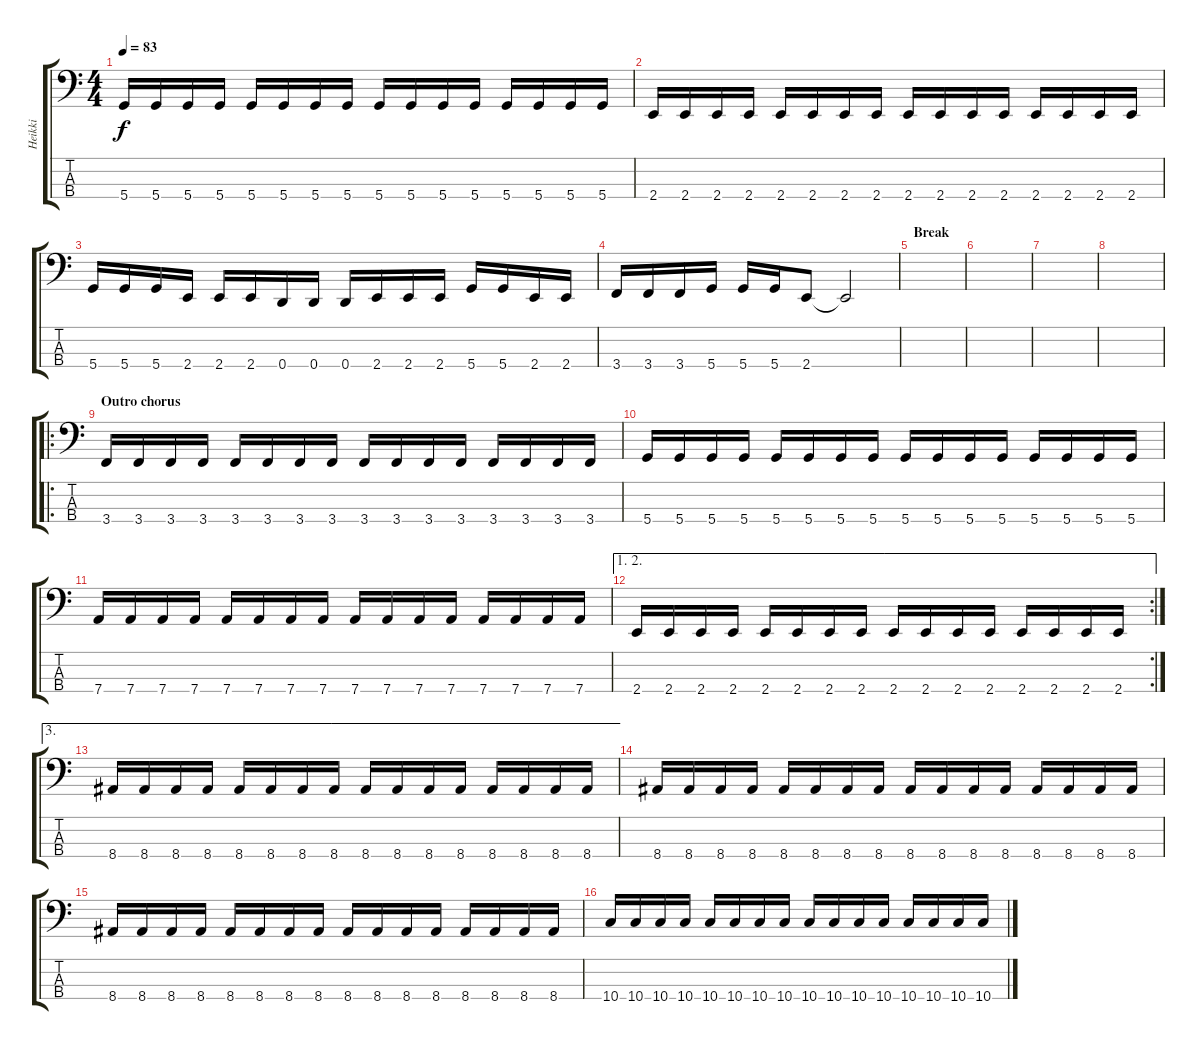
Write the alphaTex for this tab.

\track ("Heikki" "Heikki") {instrument electricbassfinger}
\staff {score tabs}
\tuning (G2 D2 A1 D1) {hide}
\ts (4 4)
\tempo 83
\clef f4
\ks c
5.4.16{dy f} 5.4.16 5.4.16 5.4.16 5.4.16 5.4.16 5.4.16 5.4.16 5.4.16 5.4.16 5.4.16 5.4.16 5.4.16 5.4.16 5.4.16 5.4.16 |
2.4.16 2.4.16 2.4.16 2.4.16 2.4.16 2.4.16 2.4.16 2.4.16 2.4.16 2.4.16 2.4.16 2.4.16 2.4.16 2.4.16 2.4.16 2.4.16 |
5.4.16 5.4.16 5.4.16 2.4.16 2.4.16 2.4.16 0.4.16 0.4.16 0.4.16 2.4.16 2.4.16 2.4.16 5.4.16 5.4.16 2.4.16 2.4.16 |
3.4.16 3.4.16 3.4.16 5.4.16 5.4.16 5.4.16 2.4.8 2.4{t}.2 |
\section ("" "Break")
|
|
|
|
\ro
\section ("" "Outro chorus")
3.4.16 3.4.16 3.4.16 3.4.16 3.4.16 3.4.16 3.4.16 3.4.16 3.4.16 3.4.16 3.4.16 3.4.16 3.4.16 3.4.16 3.4.16 3.4.16 |
5.4.16 5.4.16 5.4.16 5.4.16 5.4.16 5.4.16 5.4.16 5.4.16 5.4.16 5.4.16 5.4.16 5.4.16 5.4.16 5.4.16 5.4.16 5.4.16 |
7.4.16 7.4.16 7.4.16 7.4.16 7.4.16 7.4.16 7.4.16 7.4.16 7.4.16 7.4.16 7.4.16 7.4.16 7.4.16 7.4.16 7.4.16 7.4.16 |
\ae (1 2)
\rc 2
2.4.16 2.4.16 2.4.16 2.4.16 2.4.16 2.4.16 2.4.16 2.4.16 2.4.16 2.4.16 2.4.16 2.4.16 2.4.16 2.4.16 2.4.16 2.4.16 |
\ae 3
8.4.16 8.4.16 8.4.16 8.4.16 8.4.16 8.4.16 8.4.16 8.4.16 8.4.16 8.4.16 8.4.16 8.4.16 8.4.16 8.4.16 8.4.16 8.4.16 |
8.4.16 8.4.16 8.4.16 8.4.16 8.4.16 8.4.16 8.4.16 8.4.16 8.4.16 8.4.16 8.4.16 8.4.16 8.4.16 8.4.16 8.4.16 8.4.16 |
8.4.16 8.4.16 8.4.16 8.4.16 8.4.16 8.4.16 8.4.16 8.4.16 8.4.16 8.4.16 8.4.16 8.4.16 8.4.16 8.4.16 8.4.16 8.4.16 |
10.4.16 10.4.16 10.4.16 10.4.16 10.4.16 10.4.16 10.4.16 10.4.16 10.4.16 10.4.16 10.4.16 10.4.16 10.4.16 10.4.16 10.4.16 10.4.16
